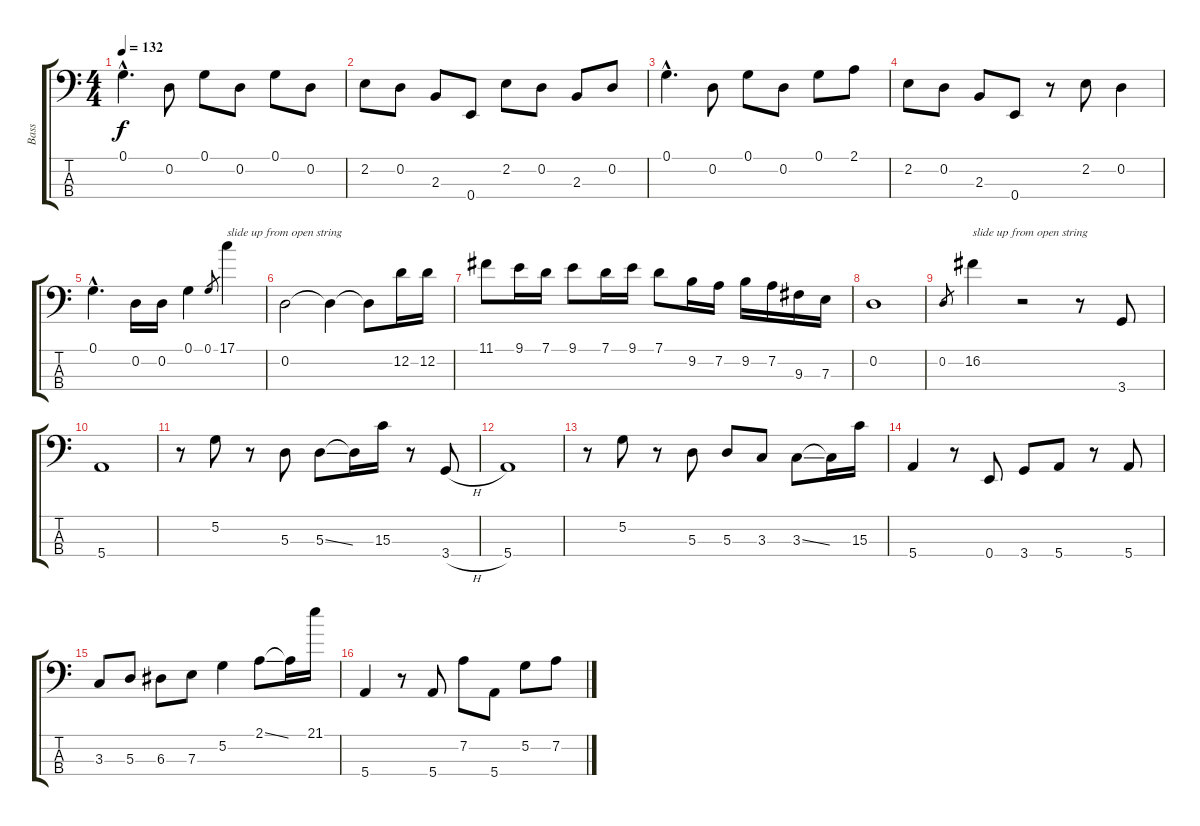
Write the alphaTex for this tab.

\track ("Bass" "Bass") {instrument electricbassfinger}
\staff {score tabs}
\tuning (G2 D2 A1 E1) {hide}
\ts (4 4)
\tempo 132
\clef f4
\ks c
0.1{hac}.4{d dy f} 0.2.8 0.1.8 0.2.8 0.1.8 0.2.8 |
2.2.8 0.2.8 2.3.8 0.4.8 2.2.8 0.2.8 2.3.8 0.2.8 |
0.1{hac}.4{d} 0.2.8 0.1.8 0.2.8 0.1.8 2.1.8 |
2.2.8 0.2.8 2.3.8 0.4.8 r.8 2.2.8 0.2.4 |
0.1{hac}.4{d} 0.2.16 0.2.16 0.1.4 0.1.8{gr} 17.1.4{txt "slide up from open string"} |
0.2.2 0.2{t}.4 0.2{t}.8 12.2.16 12.2.16 |
11.1.8 9.1.16 7.1.16 9.1.8 7.1.16 9.1.16 7.1.8 9.2.16 7.2.16 9.2.16 7.2.16 9.3.16 7.3.16 |
0.2.1 |
0.2.8{gr} 16.2.4{txt "slide up from open string"} r.2 r.8 3.4.8 |
5.4.1 |
r.8 5.2.8 r.8 5.3.8 5.3{ss}.8 5.3{t}.16 15.3.16 r.8 3.4{h}.8 |
5.4.1 |
r.8 5.2.8 r.8 5.3.8 5.3.8 3.3.8 3.3{ss}.8 3.3{t}.16 15.3.16 |
5.4.4 r.8 0.4.8 3.4.8 5.4.8 r.8 5.4.8 |
3.3.8 5.3.8 6.3.8 7.3.8 5.2.4 2.1{ss}.8 2.1{t}.16 21.1.16 |
5.4.4 r.8 5.4.8 7.2.8 5.4.8 5.2.8 7.2.8
